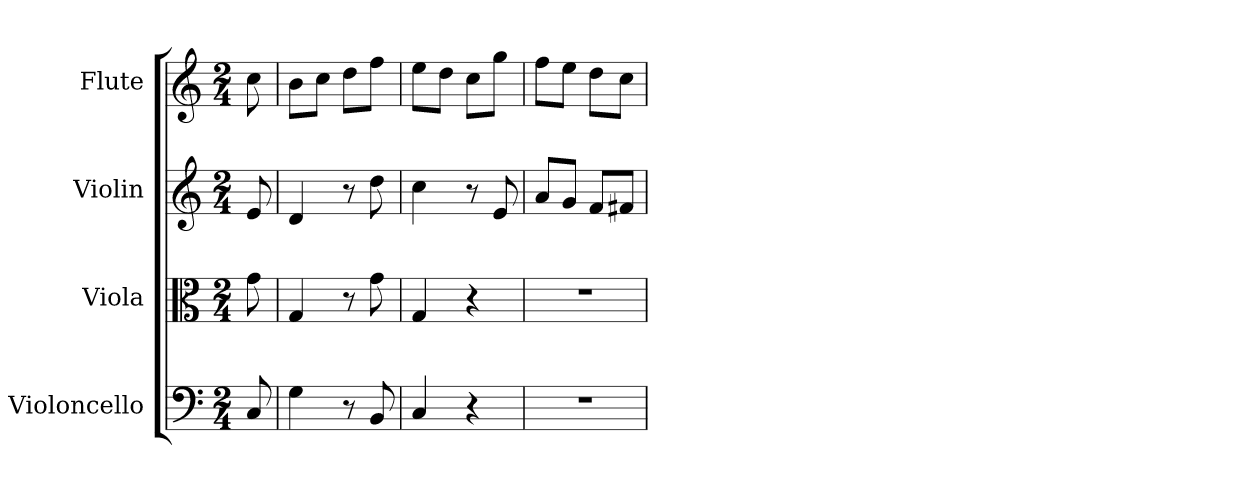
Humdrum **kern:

**kern	**kern	**kern	**kern
*part4	*part3	*part2	*part1
*staff4	*staff3	*staff2	*staff1
*I"Violoncello	*I"Viola	*I"Violin	*I"Flute
*I'Vc	*I'Vla	*I'Vln	*I'Fl
*clefF4	*clefC3	*	*
*k[]	*k[]	*k[]	*k[]
*C:	*C:	*C:	*C:
*M2/4	*M2/4	*M2/4	*M2/4
*MM140	*MM140	*MM140	*MM140
=	=	=	=
8C	8g	8e	8cc
=1	=1	=1	=1
4G	4G	4d	8bL
.	.	.	8ccJ
8r	8r	8r	8ddL
8BB	8g	8dd	8ffJ
=2	=2	=2	=2
4C	4G	4cc	8eeL
.	.	.	8ddJ
4r	4r	8r	8ccL
.	.	8e	8ggJ
=3	=3	=3	=3
2r	2r	8aL	8ffL
.	.	8gJ	8eeJ
.	.	8fL	8ddL
.	.	8f#XJ	8ccJ
=	=	=	=
*-	*-	*-	*-
